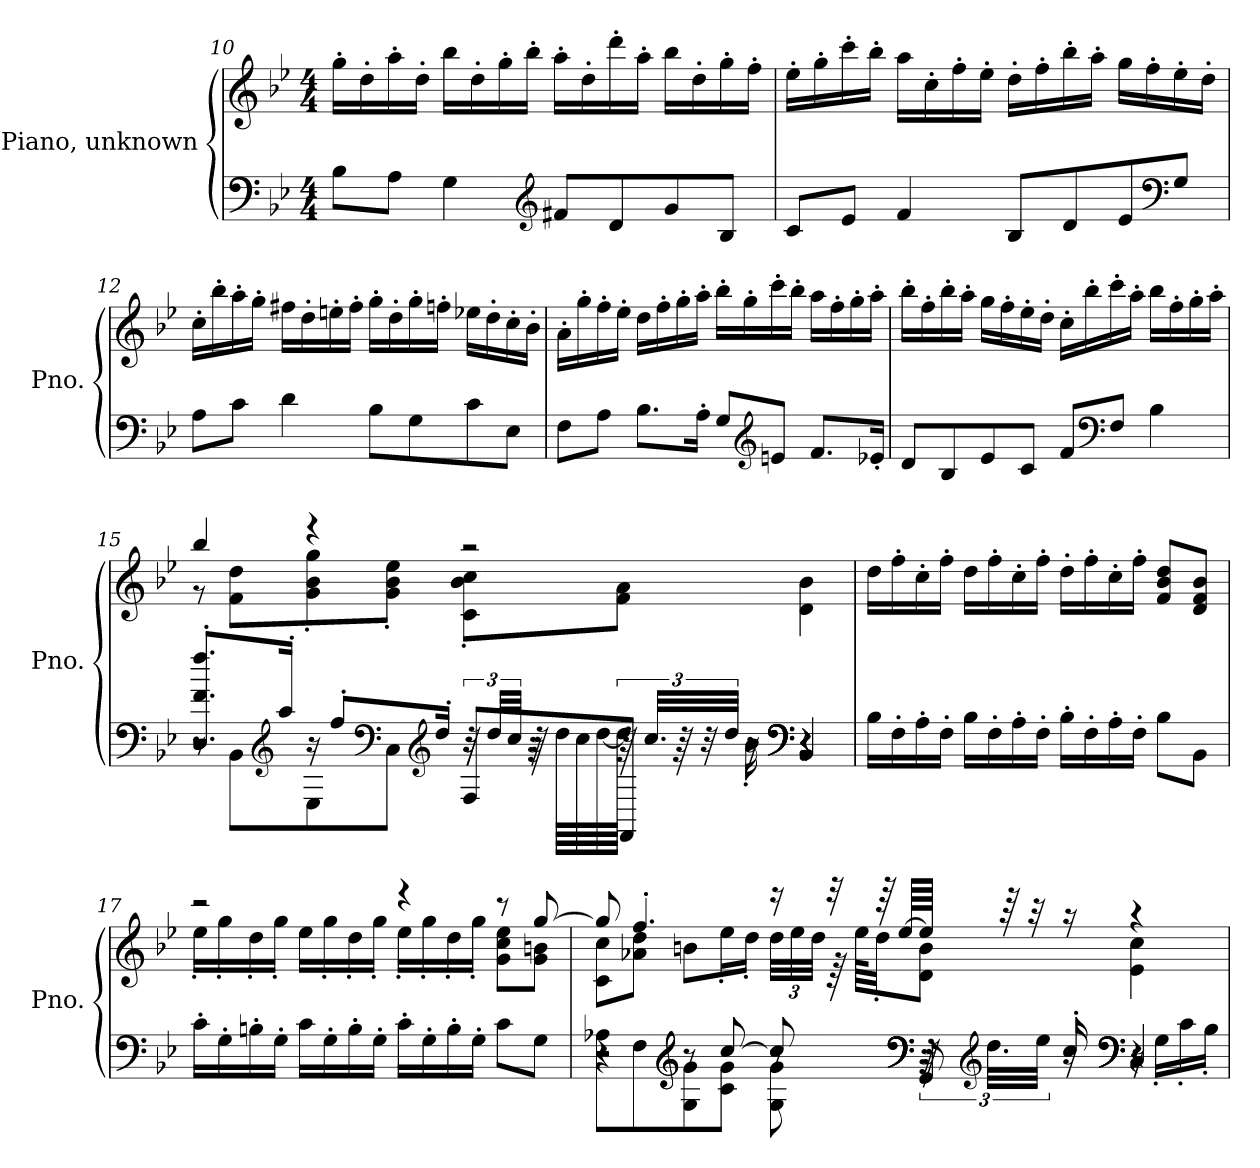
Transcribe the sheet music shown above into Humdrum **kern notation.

**kern	**kern
*part1	*part1
*staff2	*staff1
*I"Piano, unknown	*
*I'Pno.	*
*clefF4	*clefG2
*k[b-e-]	*k[b-e-]
*M4/4	*M4/4
=10	=10
8B-\L	16gg'\LL
.	16dd'\
8A\J	16aa'\
.	16dd'\JJ
4G\	16bb-\LL
.	16dd'\
.	16gg'\
.	16bb-'\JJ
*clefG2	*
8f#X/L	16aa'\LL
.	16dd'\
8d/	16ddd'\
.	16aa'\JJ
8g/	16bb-\LL
.	16dd'\
8B-/J	16gg'\
.	16ff'\JJ
!!LO:PB:g=z
=11	=11
8c/L	16ee-'\LL
.	16gg'\
8e-/J	16ccc'\
.	16bb-'\JJ
4f/	16aa\LL
.	16cc'\
.	16ff'\
.	16ee-'\JJ
8B-/L	16dd'\LL
.	16ff'\
8d/	16bb-'\
.	16aa'\JJ
8e-/	16gg\LL
.	16ff'\
*clefF4	*
8G/J	16ee-'\
.	16dd'\JJ
=12	=12
8A\L	16cc'\LL
.	16bb-'\
8c\J	16aa'\
.	16gg'\JJ
4d\	16ff#X\LL
.	16dd'\
.	16een'\
.	16ff#'\JJ
8B-\L	16gg'\LL
.	16dd'\
8G\	16gg'\
.	16ffn'\JJ
8c\	16ee-X\LL
.	16dd'\
8E-\J	16cc'\
.	16b-'\JJ
!!LO:LB:g=z
=13	=13
8F\L	16a'\LL
.	16gg'\
8A\J	16ff'\
.	16ee-'\JJ
8.B-\L	16dd\LL
.	16ff'\
.	16gg'\
16A'\Jk	16aa'\JJ
8G/L	16bb-'\LL
.	16gg'\
*clefG2	*
8en/J	16ccc'\
.	16bb-'\JJ
8.f/L	16aa\LL
.	16ff'\
.	16gg'\
16e-X'/Jk	16aa'\JJ
=14	=14
8d/L	16bb-'\LL
.	16ff'\
8B-/	16bb-'\
.	16aa'\JJ
8e-/	16gg\LL
.	16ff'\
8c/J	16ee-'\
.	16dd'\JJ
8f/L	16cc'\LL
.	16bb-'\
*clefF4	*
8F/J	16ccc'\
.	16aa'\JJ
4B-\	16bb-\LL
.	16ff'\
.	16gg'\
.	16aa'\JJ
!!LO:LB:g=z
=15	=15
*^	*^
*	*^	*	*
8.D/' 8.f/' 8.ff/'L	8r	2r	4bb-/	8r
.	8BB-\L	.	.	8f\ 8dd\L
*clefG2	*	*	*	*
16aa'/Jk	.	.	.	.
16r	8E-\	.	4r	8g\' 8b-\' 8gg\'
8ff'/L	.	.	.	.
*clefF4	*	*	*	*
.	8C\J	.	.	8g\' 8b-\' 8ee-\'J
*clefG2	*	*	*	*
16dd'/Jk	.	.	.	.
48r	16r	8F/L	2r	8c\' 8b-\' 8cc\'L
48dd/LLL	.	.	.	.
48cc/JJJ	.	.	.	.
16r	64r	.	.	.
.	64dd\LLLL	.	.	.
.	64cc\	.	.	.
.	[64dd\	.	.	.
96r	64dd\JJJJ]	8FF/J	.	8f\ 8a\J
48.cc/LLL	.	.	.	.
.	64r	.	.	.
.	32r	.	.	.
48dd/JJJ	.	.	.	.
16r	16b-'\	.	.	.
*clefF4	*	*	*	*
4BB-/	4r	4r	.	4d\ 4b-\
*v	*v	*v	*	*
*	*v	*v
=16	=16
16B-\LL	16dd\LL
16F'\	16ff'\
16A'\	16cc'\
16F'\JJ	16ff'\JJ
16B-\LL	16dd\LL
16F'\	16ff'\
16A'\	16cc'\
16F'\JJ	16ff'\JJ
16B-'\LL	16dd'\LL
16F'\	16ff'\
16A'\	16cc'\
16F'\JJ	16ff'\JJ
8B-\L	8f/ 8b-/ 8dd/L
8BB-\J	8d/ 8f/ 8b-/J
!!LO:LB:g=z
=17	=17
*	*^
16c'\LL	2r	16ee-'\LL
16G'\	.	16gg'\
16Bn'\	.	16dd'\
16G'\JJ	.	16gg'\JJ
16c\LL	.	16ee-\LL
16G'\	.	16gg'\
16B'\	.	16dd'\
16G'\JJ	.	16gg'\JJ
16c'\LL	4r	16ee-'\LL
16G'\	.	16gg'\
16B'\	.	16dd'\
16G'\JJ	.	16gg'\JJ
8c\L	8r	8g\ 8cc\ 8ee-\L
8G\J	[8gg/	8g\ 8bn\J
=18	=18	=18
*^	*	*
*	*^	*	*
4r	8A-X\L	2r	8gg/]	8c\ 8cc\L
.	8F\	.	4.ff'/	8a-X\ 8dd\J
*clefG2	*	*	*	*
8r	8G\ 8g\	.	.	8bn\L
[8cc/	8c\ 8g\J	.	.	16ee-'\L
.	.	.	.	16dd'\JJ
*	*	*	*	*Xbrackettup
8cc/]	8G\ 8g\	8r	16r	48dd\LLL
.	.	.	.	48ee-\
.	.	.	.	48dd\JJJ
.	.	.	32r	64r
.	.	.	.	64ee-\KLLL
.	.	.	64r	32dd'\JJ
.	.	.	[64ee-/LLLL	.
*clefF4	*	*	*	*
16r	96r	8GG/	64ee-/JJJJ]	8d\ 8b\J
*clefG2	*	*	*	*
.	48.dd\LLL	.	.	.
.	.	.	64r	.
.	.	.	32r	.
.	48ee-\JJJ	.	.	.
16cc'/	16r	.	16r	.
*clefF4	*	*	*	*
4r	16r	4C/	4r	4e-\ 4cc\
.	16G'\LL	.	.	.
.	16c'\	.	.	.
.	16B-'\JJ	.	.	.
*v	*v	*v	*	*
*	*v	*v
=	=
*-	*-
